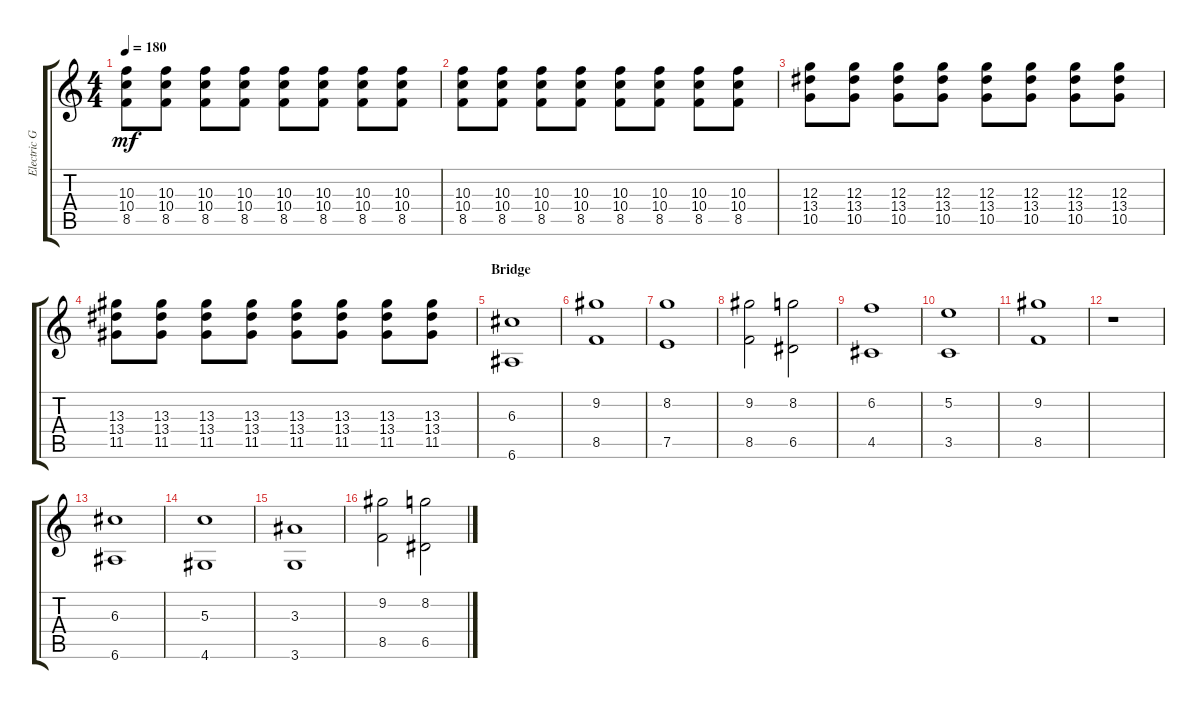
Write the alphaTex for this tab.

\track ("Electric Guitar" "Electric G") {instrument electricguitarclean}
\staff {score tabs}
\tuning (E4 B3 G3 D3 A2 E2) {hide}
\ts (4 4)
\tempo 180
\clef g2
\ks c
(10.3 10.4 8.5).8{dy mf} (10.3 10.4 8.5).8 (10.3 10.4 8.5).8 (10.3 10.4 8.5).8 (10.3 10.4 8.5).8 (10.3 10.4 8.5).8 (10.3 10.4 8.5).8 (10.3 10.4 8.5).8 |
(10.3 10.4 8.5).8 (10.3 10.4 8.5).8 (10.3 10.4 8.5).8 (10.3 10.4 8.5).8 (10.3 10.4 8.5).8 (10.3 10.4 8.5).8 (10.3 10.4 8.5).8 (10.3 10.4 8.5).8 |
(12.3 13.4 10.5).8 (12.3 13.4 10.5).8 (12.3 13.4 10.5).8 (12.3 13.4 10.5).8 (12.3 13.4 10.5).8 (12.3 13.4 10.5).8 (12.3 13.4 10.5).8 (12.3 13.4 10.5).8 |
(13.3 13.4 11.5).8 (13.3 13.4 11.5).8 (13.3 13.4 11.5).8 (13.3 13.4 11.5).8 (13.3 13.4 11.5).8 (13.3 13.4 11.5).8 (13.3 13.4 11.5).8 (13.3 13.4 11.5).8 |
\section ("" "Bridge")
(6.3 6.6).1 |
(9.2 8.5).1 |
(8.2 7.5).1 |
(9.2 8.5).2 (8.2 6.5).2 |
(6.2 4.5).1 |
(5.2 3.5).1 |
(9.2 8.5).1 |
r.1 |
(6.3 6.6).1 |
(5.3 4.6).1 |
(3.3 3.6).1 |
(9.2 8.5).2 (8.2 6.5).2
